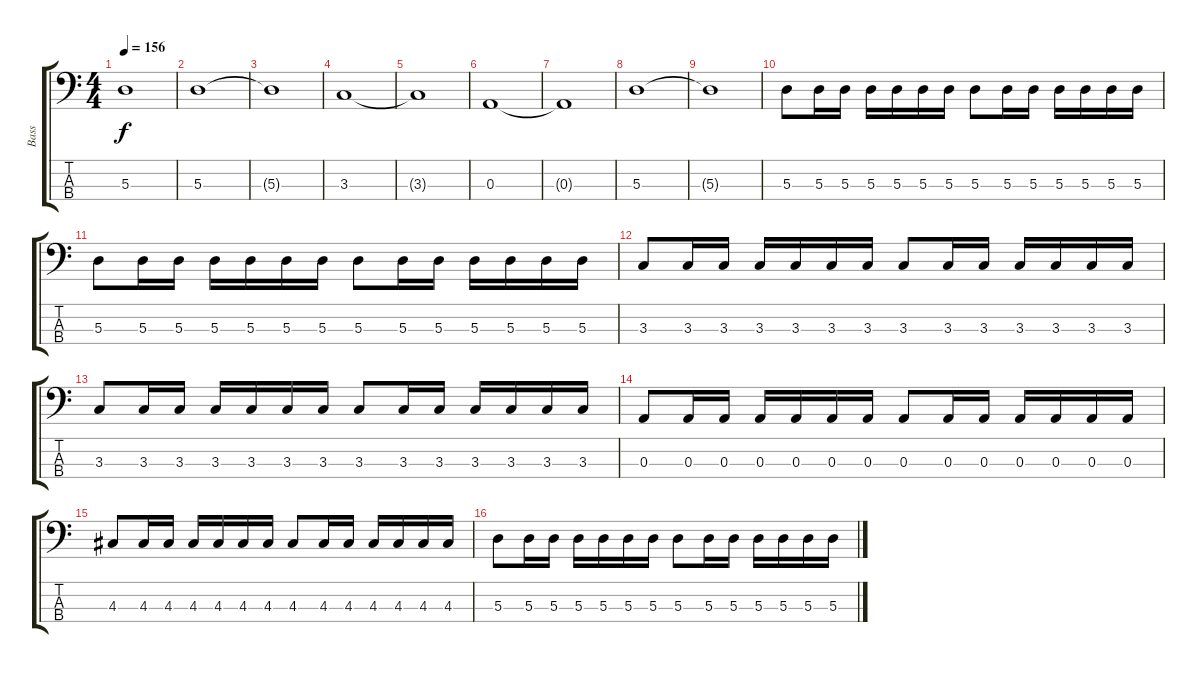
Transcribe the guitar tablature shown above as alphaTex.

\track ("Bass" "Bass") {instrument electricbassfinger}
\staff {score tabs}
\tuning (G2 D2 A1 E1) {hide}
\ts (4 4)
\tempo 156
\clef f4
\ks c
5.3{t}.1{dy f} |
5.3.1 |
5.3{t}.1 |
3.3.1 |
3.3{t}.1 |
0.3.1 |
0.3{t}.1 |
5.3.1 |
5.3{t}.1 |
\section ("" "")
5.3.8 5.3.16 5.3.16 5.3.16 5.3.16 5.3.16 5.3.16 5.3.8 5.3.16 5.3.16 5.3.16 5.3.16 5.3.16 5.3.16 |
5.3.8 5.3.16 5.3.16 5.3.16 5.3.16 5.3.16 5.3.16 5.3.8 5.3.16 5.3.16 5.3.16 5.3.16 5.3.16 5.3.16 |
3.3.8 3.3.16 3.3.16 3.3.16 3.3.16 3.3.16 3.3.16 3.3.8 3.3.16 3.3.16 3.3.16 3.3.16 3.3.16 3.3.16 |
3.3.8 3.3.16 3.3.16 3.3.16 3.3.16 3.3.16 3.3.16 3.3.8 3.3.16 3.3.16 3.3.16 3.3.16 3.3.16 3.3.16 |
0.3.8 0.3.16 0.3.16 0.3.16 0.3.16 0.3.16 0.3.16 0.3.8 0.3.16 0.3.16 0.3.16 0.3.16 0.3.16 0.3.16 |
4.3.8 4.3.16 4.3.16 4.3.16 4.3.16 4.3.16 4.3.16 4.3.8 4.3.16 4.3.16 4.3.16 4.3.16 4.3.16 4.3.16 |
5.3.8 5.3.16 5.3.16 5.3.16 5.3.16 5.3.16 5.3.16 5.3.8 5.3.16 5.3.16 5.3.16 5.3.16 5.3.16 5.3.16
